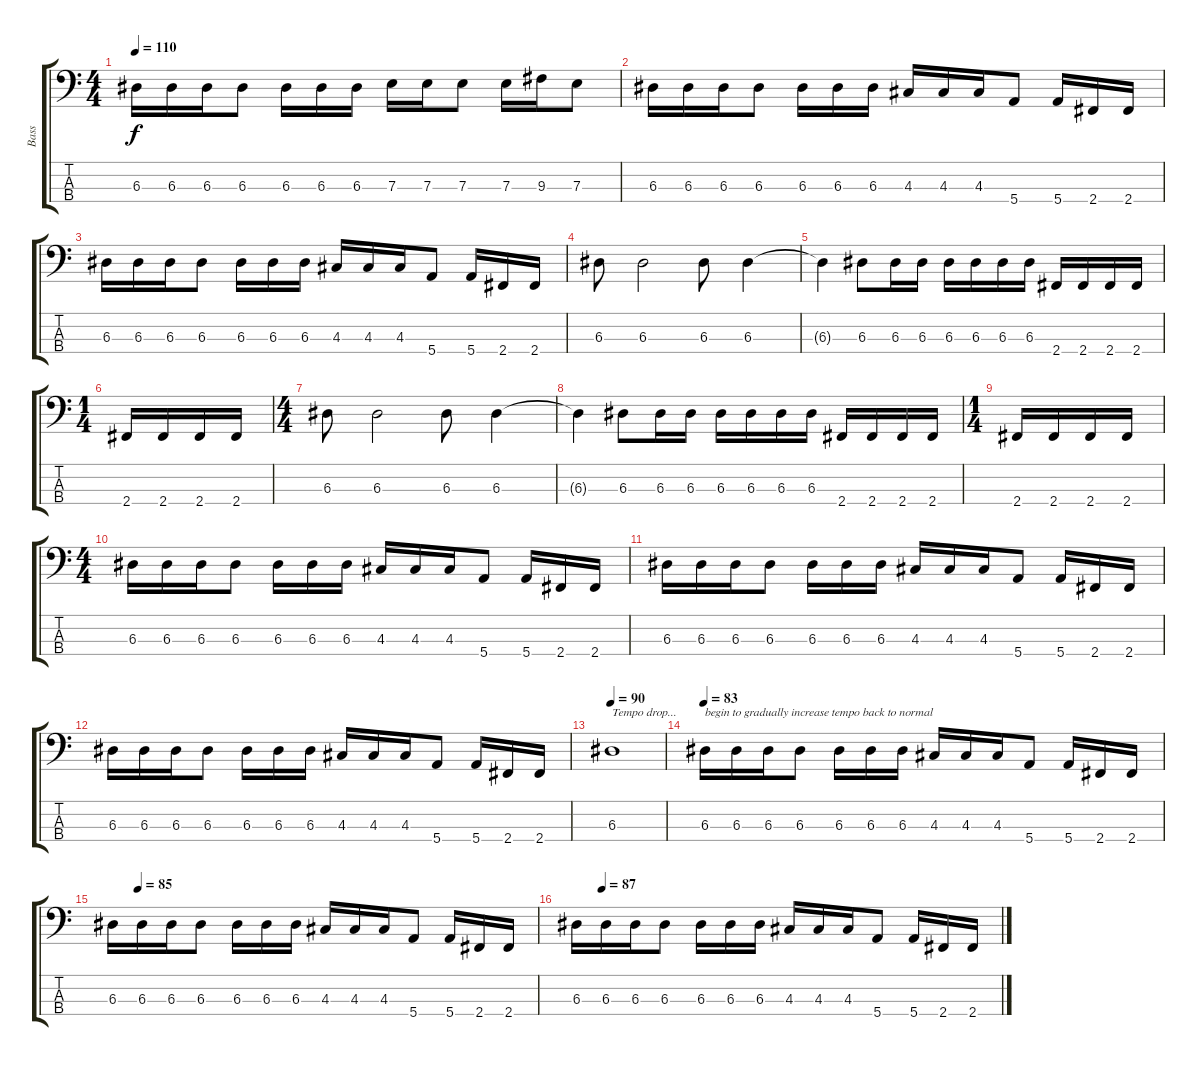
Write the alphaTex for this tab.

\track ("Bass" "Bass") {instrument electricbassfinger}
\staff {score tabs}
\tuning (G2 D2 A1 E1) {hide}
\ts (4 4)
\tempo 110
\clef f4
\ks c
6.3.16{dy f} 6.3.16 6.3.16 6.3.8 6.3.16 6.3.16 6.3.16 7.3.16 7.3.16 7.3.8 7.3.16 9.3.16 7.3.8 |
6.3.16 6.3.16 6.3.16 6.3.8 6.3.16 6.3.16 6.3.16 4.3.16 4.3.16 4.3.16 5.4.8 5.4.16 2.4.16 2.4.16 |
6.3.16 6.3.16 6.3.16 6.3.8 6.3.16 6.3.16 6.3.16 4.3.16 4.3.16 4.3.16 5.4.8 5.4.16 2.4.16 2.4.16 |
6.3.8 6.3.2 6.3.8 6.3.4 |
6.3{t}.4 6.3.8 6.3.16 6.3.16 6.3.16 6.3.16 6.3.16 6.3.16 2.4.16 2.4.16 2.4.16 2.4.16 |
\ts (1 4)
2.4.16 2.4.16 2.4.16 2.4.16 |
\ts (4 4)
6.3.8 6.3.2 6.3.8 6.3.4 |
6.3{t}.4 6.3.8 6.3.16 6.3.16 6.3.16 6.3.16 6.3.16 6.3.16 2.4.16 2.4.16 2.4.16 2.4.16 |
\ts (1 4)
2.4.16 2.4.16 2.4.16 2.4.16 |
\ts (4 4)
6.3.16 6.3.16 6.3.16 6.3.8 6.3.16 6.3.16 6.3.16 4.3.16 4.3.16 4.3.16 5.4.8 5.4.16 2.4.16 2.4.16 |
6.3.16 6.3.16 6.3.16 6.3.8 6.3.16 6.3.16 6.3.16 4.3.16 4.3.16 4.3.16 5.4.8 5.4.16 2.4.16 2.4.16 |
6.3.16 6.3.16 6.3.16 6.3.8 6.3.16 6.3.16 6.3.16 4.3.16 4.3.16 4.3.16 5.4.8 5.4.16 2.4.16 2.4.16 |
\tempo 90
6.3.1{txt "Tempo drop..."} |
\tempo 83
6.3.16{txt "begin to gradually increase tempo back to normal"} 6.3.16 6.3.16 6.3.8 6.3.16 6.3.16 6.3.16 4.3.16 4.3.16 4.3.16 5.4.8 5.4.16 2.4.16 2.4.16 |
\tempo (85 0.0625)
6.3.16 6.3.16 6.3.16 6.3.8 6.3.16 6.3.16 6.3.16 4.3.16 4.3.16 4.3.16 5.4.8 5.4.16 2.4.16 2.4.16 |
\tempo (87 0.0625)
6.3.16 6.3.16 6.3.16 6.3.8 6.3.16 6.3.16 6.3.16 4.3.16 4.3.16 4.3.16 5.4.8 5.4.16 2.4.16 2.4.16
